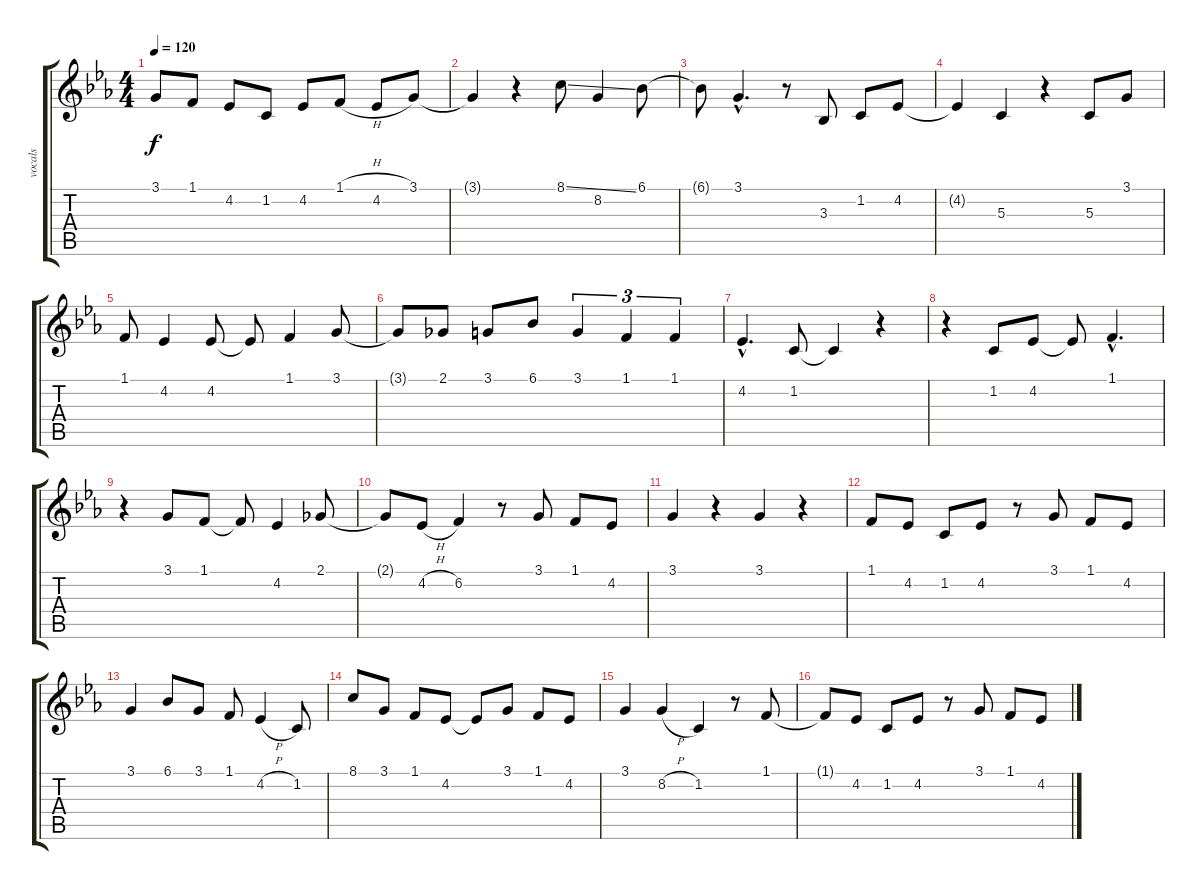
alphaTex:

\track ("vocals" "vocals") {instrument mutedtrumpet}
\staff {score tabs}
\tuning (E4 B3 G3 D3 A2 E2) {hide}
\ts (4 4)
\tempo 120
\clef g2
\ks eb
3.1{t}.8{dy f} 1.1.8 4.2.8 1.2.8 4.2.8 1.1{h}.8 4.2.8 3.1.8 |
3.1{t}.4 r.4 8.1{ss}.8 8.2.4 6.1.8 |
6.1{t}.8 3.1{hac}.4{d} r.8 3.3.8 1.2.8 4.2.8 |
4.2{t}.4 5.3.4 r.4 5.3.8 3.1.8 |
1.1.8 4.2.4 4.2.8 4.2{t}.8 1.1.4 3.1.8 |
3.1{t}.8 2.1.8 3.1.8 6.1.8 3.1.4{tu (3 2)} 1.1.4{tu (3 2)} 1.1.4{tu (3 2)} |
4.2{hac}.4{d} 1.2.8 1.2{t}.4 r.4 |
r.4 1.2.8 4.2.8 4.2{t}.8 1.1{hac}.4{d} |
r.4 3.1.8 1.1.8 1.1{t}.8 4.2.4 2.1.8 |
2.1{t}.8 4.2{h}.8 6.2.4 r.8 3.1.8 1.1.8 4.2.8 |
3.1.4 r.4 3.1.4 r.4 |
1.1.8 4.2.8 1.2.8 4.2.8 r.8 3.1.8 1.1.8 4.2.8 |
3.1.4 6.1.8 3.1.8 1.1.8 4.2{h}.4 1.2.8 |
8.1.8 3.1.8 1.1.8 4.2.8 4.2{t}.8 3.1.8 1.1.8 4.2.8 |
3.1.4 8.2{h}.4 1.2.4 r.8 1.1.8 |
1.1{t}.8 4.2.8 1.2.8 4.2.8 r.8 3.1.8 1.1.8 4.2.8
